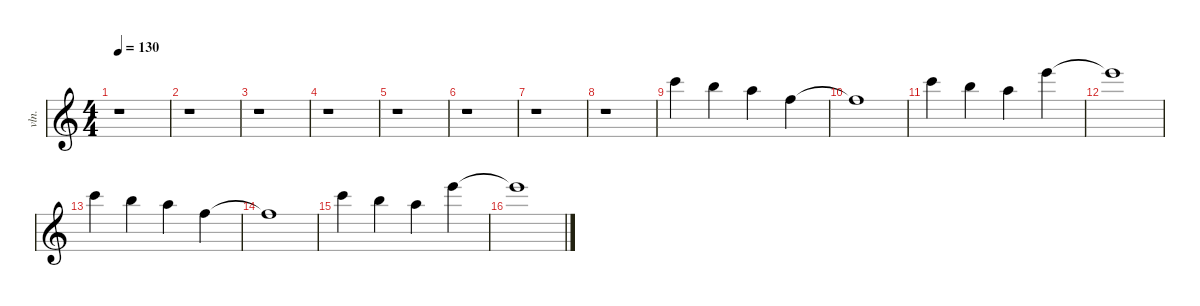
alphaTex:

\defaultSystemsLayout 4
\hideDynamics
\bracketExtendMode nobrackets
\otherSystemsTrackNameOrientation horizontal
\track ("Strings 2" "vln.") {defaultSystemsLayout 16 instrument stringensemble1}
\staff {score}
\tuning (E4 B3 G3 D3 A2 E2)
\ts (4 4)
\tempo 130
\clef g2
\ks c
r.1{dy f beam Down} |
r.1{beam Down} |
r.1{beam Down} |
r.1{beam Down} |
r.1{beam Down} |
r.1{beam Down} |
r.1{beam Down} |
r.1{beam Down} |
20.1.4{beam Down} 19.1.4{beam Down} 17.1.4{beam Down} 13.1.4{beam Down} |
13.1{t}.1{beam Down} |
20.1.4{beam Down} 19.1.4{beam Down} 17.1.4{beam Down} 24.1.4{beam Down} |
24.1{t}.1{beam Down} |
20.1.4{beam Down} 19.1.4{beam Down} 17.1.4{beam Down} 13.1.4{beam Down} |
13.1{t}.1{beam Down} |
20.1.4{beam Down} 19.1.4{beam Down} 17.1.4{beam Down} 24.1.4{beam Down} |
24.1{t}.1{beam Down}
